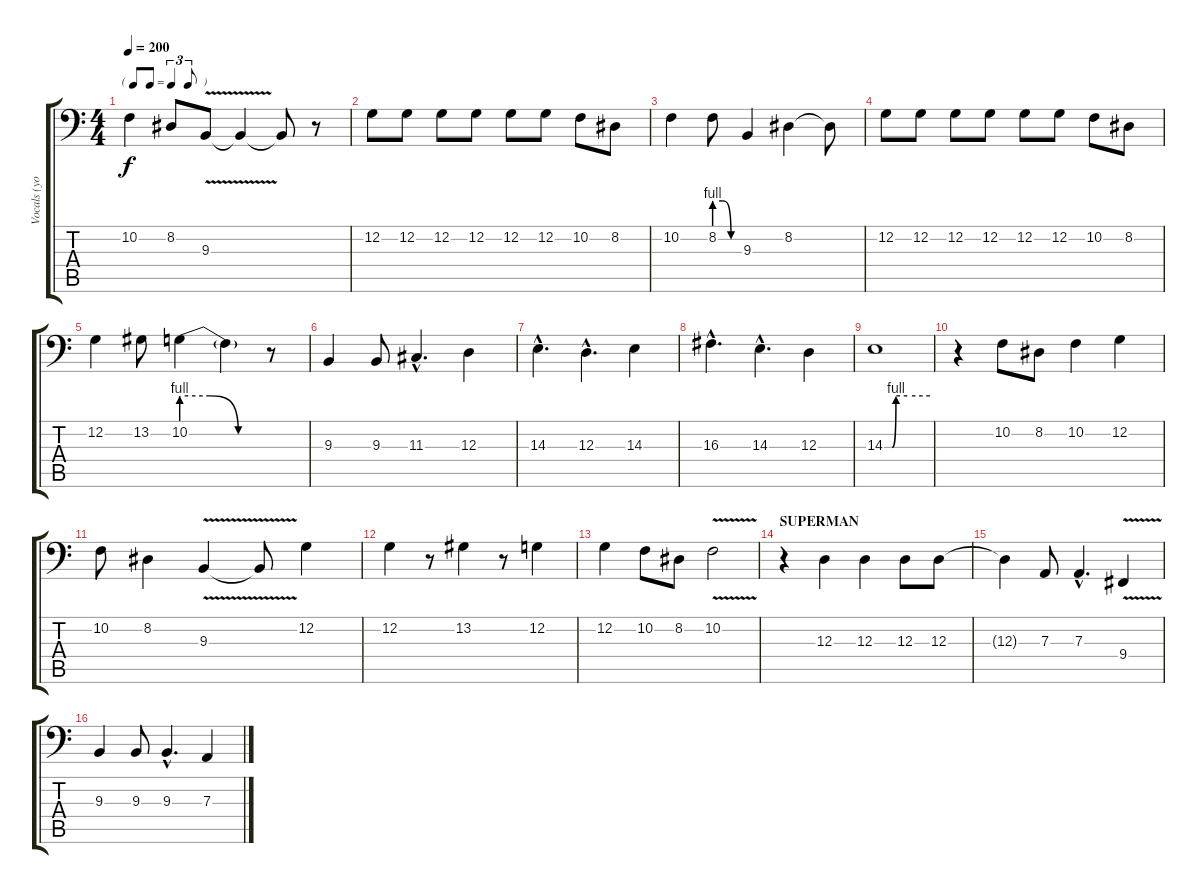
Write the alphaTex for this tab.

\track ("Vocals (your mom)" "Vocals (yo") {instrument lead2sawtooth}
\staff {score tabs}
\tuning (C3 G2 D2 A1 E1 B0) {hide}
\ts (4 4)
\tf triplet8th
\tempo 200
\clef f4
\ks c
10.2.4{dy f} 8.2.8 9.3{v}.8 9.3{t}.4 9.3{t}.8 r.8 |
12.2.8 12.2.8 12.2.8 12.2.8 12.2.8 12.2.8 10.2.8 8.2.8 |
10.2.4 8.2{be (custom 0 4 20 4 40 0 60 0)}.8 9.3.4 8.2.4 8.2{t}.8 |
12.2.8 12.2.8 12.2.8 12.2.8 12.2.8 12.2.8 10.2.8 8.2.8 |
12.2.4 13.2.8 10.2{be (custom 0 4 20 4 40 0 60 0)}.4 10.2{t}.4 r.8 |
9.3.4 9.3.8 11.3{hac}.4{d} 12.3.4 |
14.3{hac}.4{d} 12.3{hac}.4{d} 14.3.4 |
16.3{hac}.4{d} 14.3{hac}.4{d} 12.3.4 |
14.3{be (custom 0 0 10 0 15 4 30 4 60 4)}.1 |
r.4 10.2.8 8.2.8 10.2.4 12.2.4 |
10.2.8 8.2.4 9.3{v}.4 9.3{t}.8 12.2.4 |
12.2.4 r.8 13.2.4 r.8 12.2.4 |
12.2.4 10.2.8 8.2.8 10.2{v}.2 |
\section ("" "SUPERMAN")
r.4 12.3.4 12.3.4 12.3.8 12.3.8 |
12.3{t}.4 7.3.8 7.3{hac}.4{d} 9.4{v}.4 |
9.3.4 9.3.8 9.3{hac}.4{d} 7.3.4
